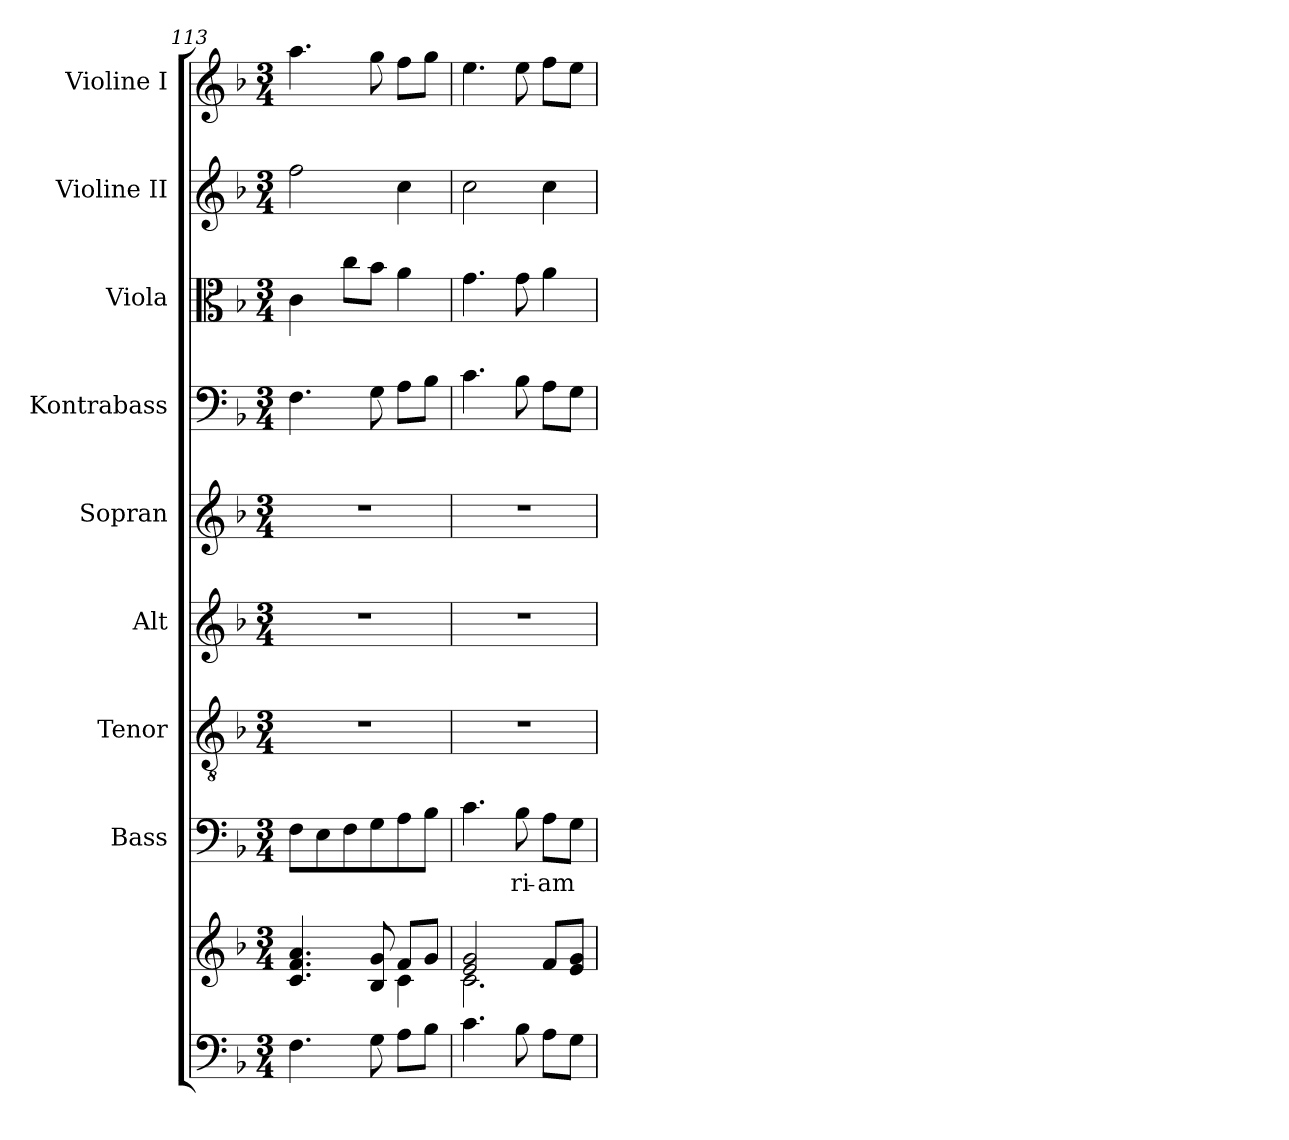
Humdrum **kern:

**kern	**kern	**kern	**text	**kern	**kern	**kern	**kern	**kern	**kern	**kern
*part9	*part9	*part8	*part8	*part7	*part6	*part5	*part4	*part3	*part2	*part1
*staff10	*staff9	*staff8	*staff8	*staff7	*staff6	*staff5	*staff4	*staff3	*staff2	*staff1
*	*	*I"Bass	*	*I"Tenor	*I"Alt	*I"Sopran	*I"Kontrabass	*I"Viola	*I"Violine II	*I"Violine I
*	*	*I'B.	*	*I'T.	*I'A.	*I'S.	*I'Kb.	*I'Vla.	*I'Vl. II	*I'Vl. I
*clefF4	*clefG2	*clefF4	*	*clefGv2	*clefG2	*clefG2	*clefF4	*clefC3	*clefG2	*clefG2
*	*	*	*	*	*	*	*ITrd7c12	*	*	*
*k[b-]	*k[b-]	*k[b-]	*	*k[b-]	*k[b-]	*k[b-]	*k[b-]	*k[b-]	*k[b-]	*k[b-]
*F:	*F:	*F:	*	*F:	*F:	*F:	*F:	*F:	*F:	*F:
*M3/4	*M3/4	*M3/4	*	*M3/4	*M3/4	*M3/4	*M3/4	*M3/4	*M3/4	*M3/4
=113	=113	=113	=113	=113	=113	=113	=113	=113	=113	=113
*	*^	*	*	*	*	*	*	*	*	*
4.F\	4.c/ 4.f/ 4.a/	2ryy	8F\L	.	2.r	2.r	2.r	4.FF\	4c\	2ff\	4.aa\
.	.	.	8E\	.	.	.	.	.	.	.	.
.	.	.	8F\	.	.	.	.	.	8cc\L	.	.
8G\	8B-/ 8g/	.	8G\	.	.	.	.	8GG\	8b-\J	.	8gg\
8A\L	8f/L	4c\	8A\	.	.	.	.	8AA\L	4a\	4cc\	8ff\L
8B-\J	8g/J	.	8B-\J	.	.	.	.	8BB-\J	.	.	8gg\J
=114	=114	=114	=114	=114	=114	=114	=114	=114	=114	=114	=114
4.c\	2e/ 2g/	2.c\	4.c\	.	2.r	2.r	2.r	4.C\	4.g\	2cc\	4.ee\
!	!	!	!	!LO:LY:b	!	!	!	!	!	!	!
8B-\	.	.	8B-\	-ri-	.	.	.	8BB-\	8g\	.	8ee\
!	!	!	!	!LO:LY:b	!	!	!	!	!	!	!
8A\L	8f/L	.	8A\L	-am	.	.	.	8AA\L	4a\	4cc\	8ff\L
8G\J	8e/ 8g/J	.	8G\J	.	.	.	.	8GG\J	.	.	8ee\J
*	*v	*v	*	*	*	*	*	*	*	*	*
=	=	=	=	=	=	=	=	=	=	=
*-	*-	*-	*-	*-	*-	*-	*-	*-	*-	*-
